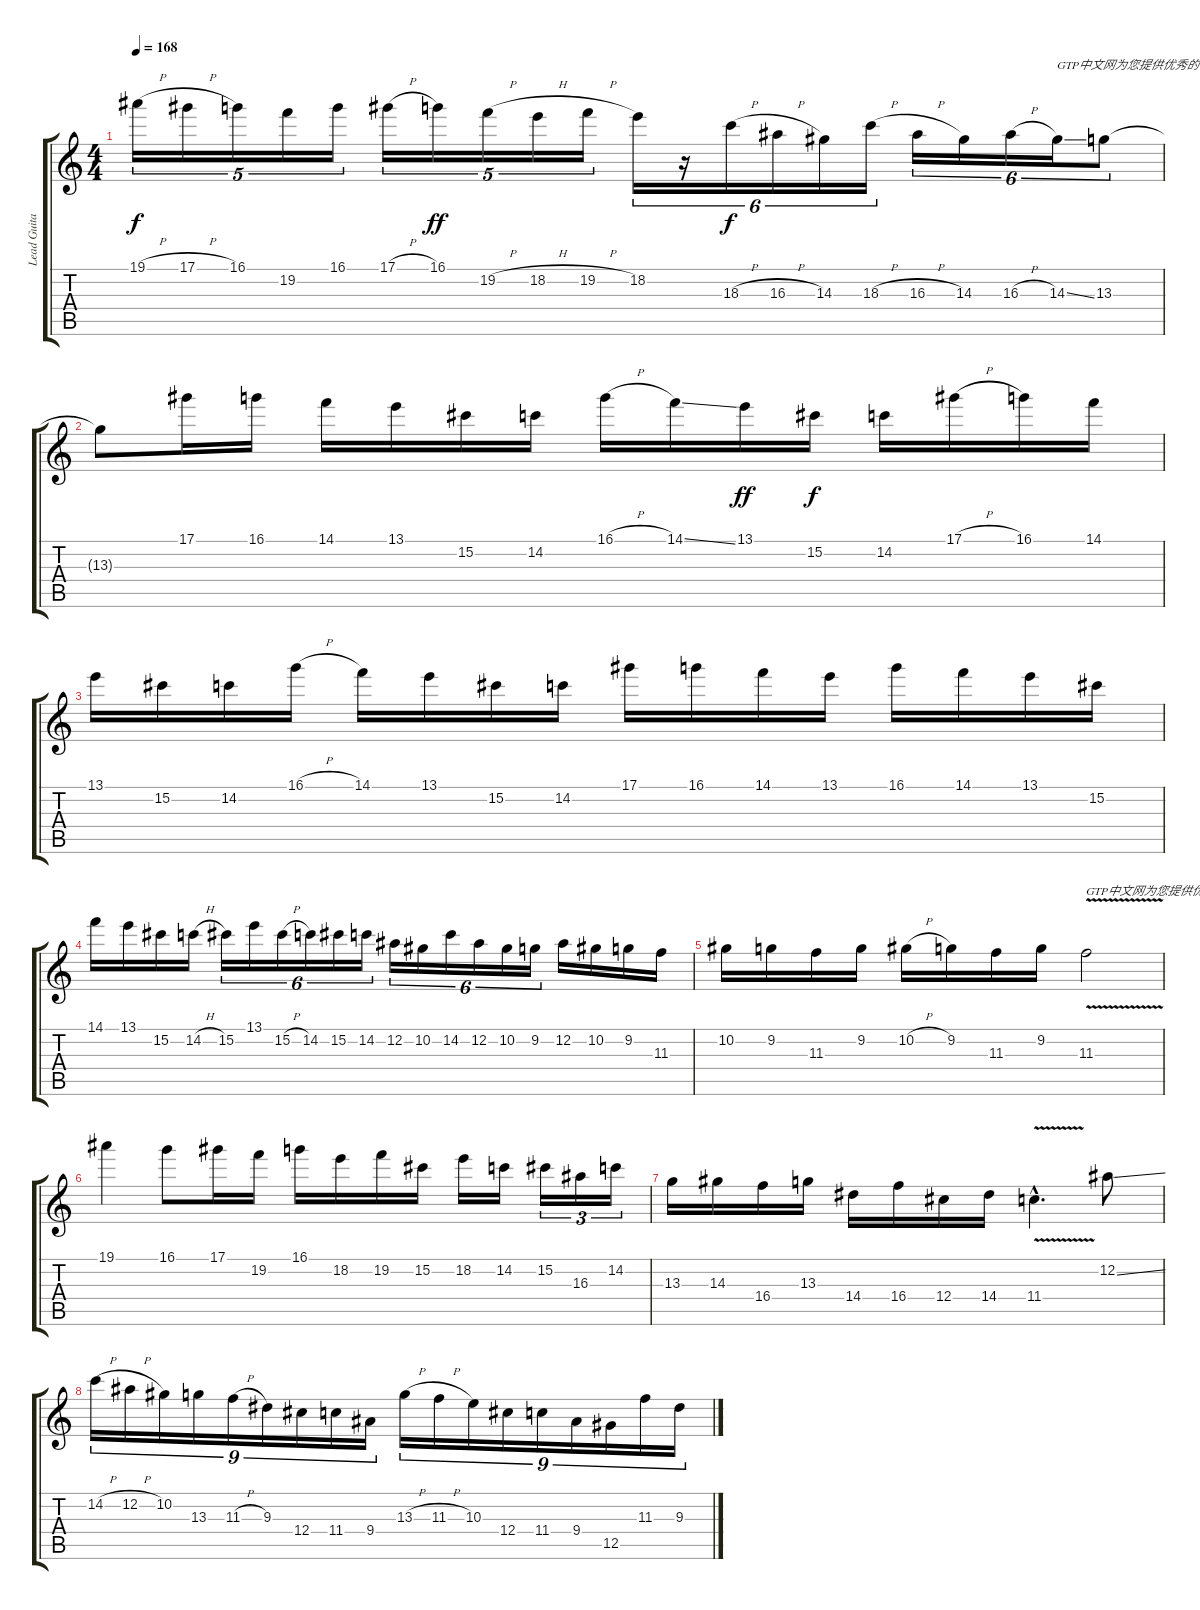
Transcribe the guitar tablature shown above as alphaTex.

\track ("Lead Guitar" "Lead Guita") {instrument distortionguitar}
\staff {score tabs}
\tuning (Eb4 Bb3 Gb3 Db3 Ab2 Eb2) {hide}
\ts (4 4)
\tempo 168
\clef g2
\ks c
19.1{h}.16{tu (5 4) dy f} 17.1{h}.16{tu (5 4)} 16.1.16{tu (5 4)} 19.2.16{tu (5 4)} 16.1.16{tu (5 4)} 17.1{h}.16{tu (5 4)} 16.1.16{tu (5 4) dy ff} 19.2{h}.16{tu (5 4)} 18.2{h}.16{tu (5 4)} 19.2{h}.16{tu (5 4)} 18.2.16{tu (6 4)} r.16{tu (6 4)} 18.3{h}.16{tu (6 4) dy f} 16.3{h}.16{tu (6 4)} 14.3.16{tu (6 4)} 18.3{h}.16{tu (6 4)} 16.3{h}.16{tu (6 4)} 14.3.16{tu (6 4)} 16.3{h}.16{tu (6 4)} 14.3{ss}.16{tu (6 4) txt "GTP中文网为您提供优秀的谱子"} 13.3.8{tu (6 4)} |
13.3{t}.8 17.1.16 16.1.16 14.1.16 13.1.16 15.2.16 14.2.16 16.1{h}.16 14.1{ss}.16 13.1.16{dy ff} 15.2.16{dy f} 14.2.16 17.1{h}.16 16.1.16 14.1.16 |
13.1.16 15.2.16 14.2.16 16.1{h}.16 14.1.16 13.1.16 15.2.16 14.2.16 17.1.16 16.1.16 14.1.16 13.1.16 16.1.16 14.1.16 13.1.16 15.2.16 |
14.1.16 13.1.16 15.2.16 14.2{h}.16 15.2.16{tu (6 4)} 13.1.16{tu (6 4)} 15.2{h}.16{tu (6 4)} 14.2.16{tu (6 4)} 15.2.16{tu (6 4)} 14.2.16{tu (6 4)} 12.2.16{tu (6 4)} 10.2.16{tu (6 4)} 14.2.16{tu (6 4)} 12.2.16{tu (6 4)} 10.2.16{tu (6 4)} 9.2.16{tu (6 4)} 12.2.16 10.2.16 9.2.16 11.3.16 |
10.2.16 9.2.16 11.3.16 9.2.16 10.2{h}.16 9.2.16 11.3.16 9.2.16 11.3{v}.2{txt "GTP中文网为您提供优秀的谱子"} |
19.1.4 16.1.8 17.1.16 19.2.16 16.1.16 18.2.16 19.2.16 15.2.16 18.2.16 14.2.16 15.2.16{tu (3 2)} 16.3.16{tu (3 2)} 14.2.16{tu (3 2)} |
13.3.16 14.3.16 16.4.16 13.3.16 14.4.16 16.4.16 12.4.16 14.4.16 11.4{v hac}.4{d} 12.2{ss}.8 |
14.2{h}.16{tu (9 8)} 12.2{h}.16{tu (9 8)} 10.2.16{tu (9 8)} 13.3.16{tu (9 8)} 11.3{h}.16{tu (9 8)} 9.3.16{tu (9 8)} 12.4.16{tu (9 8)} 11.4.16{tu (9 8)} 9.4.16{tu (9 8)} 13.3{h}.16{tu (9 8)} 11.3{h}.16{tu (9 8)} 10.3.16{tu (9 8)} 12.4.16{tu (9 8)} 11.4.16{tu (9 8)} 9.4.16{tu (9 8)} 12.5.16{tu (9 8)} 11.3.16{tu (9 8)} 9.3.16{tu (9 8)}
